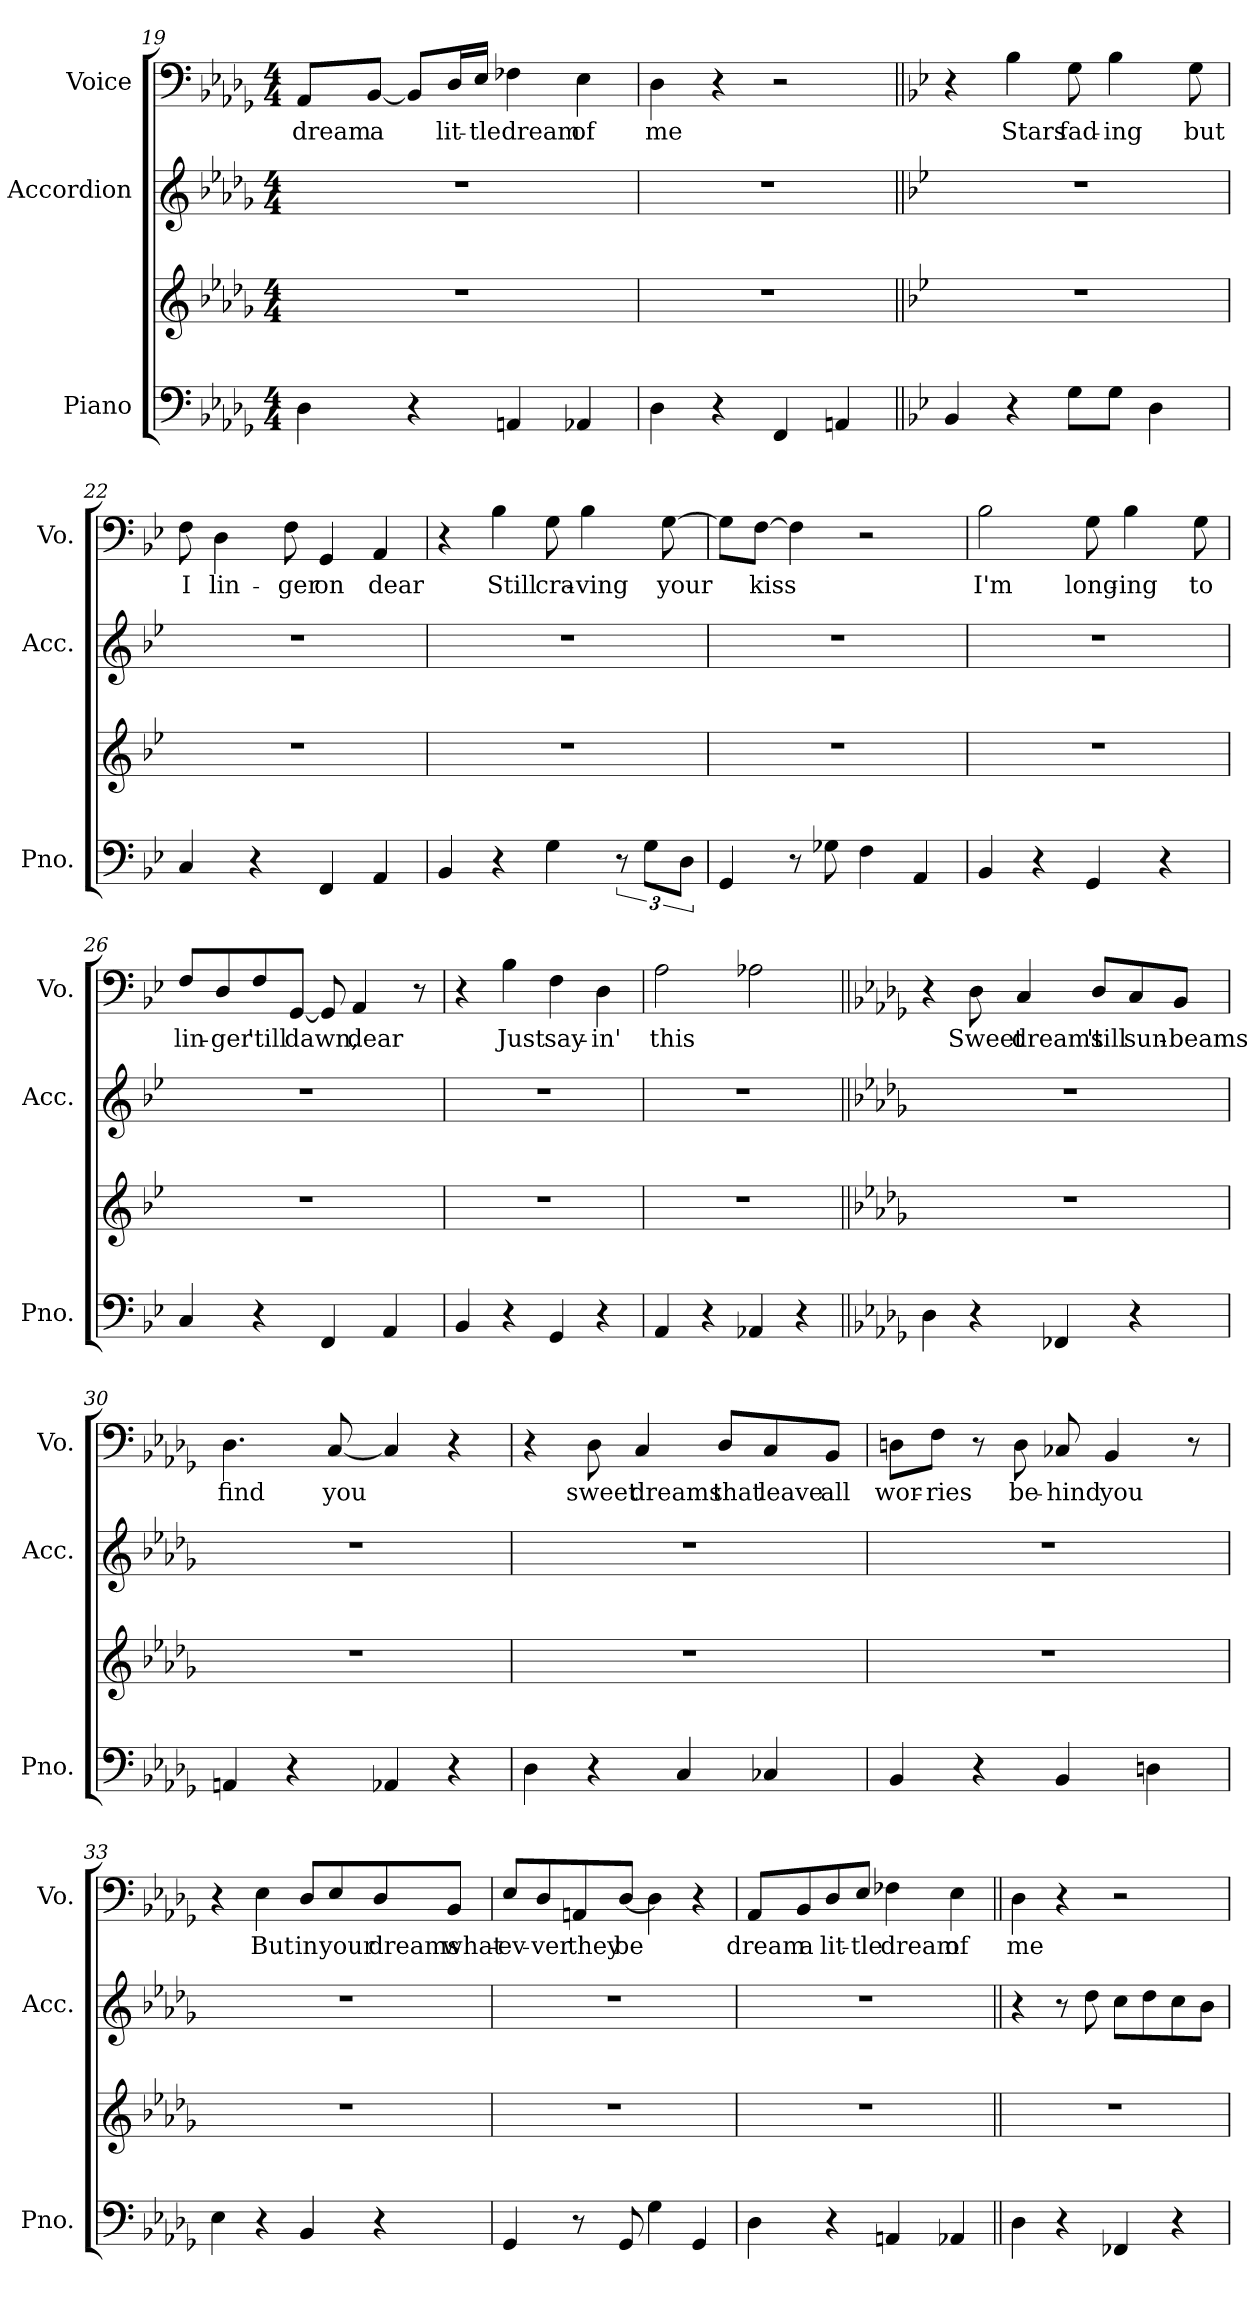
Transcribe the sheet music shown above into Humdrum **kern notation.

**kern	**kern	**kern	**kern	**text
*part3	*part3	*part2	*part1	*part1
*staff4	*staff3	*staff2	*staff1	*staff1
*I"Piano	*	*I"Accordion	*I"Voice	*
*I'Pno.	*	*I'Acc.	*I'Vo.	*
*clefF4	*clefG2	*clefG2	*clefF4	*
*k[b-e-a-d-g-]	*k[b-e-a-d-g-]	*k[b-e-a-d-g-]	*k[b-e-a-d-g-]	*
*M4/4	*M4/4	*M4/4	*M4/4	*
=19	=19	=19	=19	=19
!	!	!	!	!LO:LY:b
4D-\	1r	1r	8AA-/L	dream
!	!	!	!	!LO:LY:b
.	.	.	[8BB-/J	a
4r	.	.	8BB-/L]	.
!	!	!	!	!LO:LY:b
.	.	.	16D-/L	lit-
!	!	!	!	!LO:LY:b
.	.	.	16E-/JJ	-tle
!	!	!	!	!LO:LY:b
4AAn/	.	.	4F-X\	dream
!	!	!	!	!LO:LY:b
4AA-X/	.	.	4E-\	of
=20	=20	=20	=20	=20
!	!	!	!	!LO:LY:b
4D-\	1r	1r	4D-\	me
4r	.	.	4r	.
4FF/	.	.	2r	.
4AAn/	.	.	.	.
=21||	=21||	=21||	=21||	=21||
*k[b-e-]	*k[b-e-]	*k[b-e-]	*k[b-e-]	*
4BB-/	1r	1r	4r	.
!	!	!	!	!LO:LY:b
4r	.	.	4B-\	Stars
!	!	!	!	!LO:LY:b
8G\L	.	.	8G\	fad-
!	!	!	!	!LO:LY:b
8G\J	.	.	4B-\	-ing
4D\	.	.	.	.
!	!	!	!	!LO:LY:b
.	.	.	8G\	but
!!LO:LB:g=z
=22	=22	=22	=22	=22
!	!	!	!	!LO:LY:b
4C/	1r	1r	8F\	I
!	!	!	!	!LO:LY:b
.	.	.	4D\	lin-
4r	.	.	.	.
!	!	!	!	!LO:LY:b
.	.	.	8F\	-ger
!	!	!	!	!LO:LY:b
4FF/	.	.	4GG/	on
!	!	!	!	!LO:LY:b
4AA/	.	.	4AA/	dear
=23	=23	=23	=23	=23
4BB-/	1r	1r	4r	.
!	!	!	!	!LO:LY:b
4r	.	.	4B-\	Still
!	!	!	!	!LO:LY:b
4G\	.	.	8G\	cra-
!	!	!	!	!LO:LY:b
.	.	.	4B-\	-ving
12r	.	.	.	.
12G\L	.	.	.	.
!	!	!	!	!LO:LY:b
.	.	.	[8G\	your
12D\J	.	.	.	.
=24	=24	=24	=24	=24
4GG/	1r	1r	8G\L]	.
!	!	!	!	!LO:LY:b
.	.	.	[8F\J	kiss
8r	.	.	4F\]	.
8G-X\	.	.	.	.
4F\	.	.	2r	.
4AA/	.	.	.	.
=25	=25	=25	=25	=25
!	!	!	!	!LO:LY:b
4BB-/	1r	1r	2B-\	I'm
4r	.	.	.	.
!	!	!	!	!LO:LY:b
4GG/	.	.	8G\	long-
!	!	!	!	!LO:LY:b
.	.	.	4B-\	-ing
4r	.	.	.	.
!	!	!	!	!LO:LY:b
.	.	.	8G\	to
=26	=26	=26	=26	=26
!	!	!	!	!LO:LY:b
4C/	1r	1r	8F/L	lin-
!	!	!	!	!LO:LY:b
.	.	.	8D/	-ger
!	!	!	!	!LO:LY:b
4r	.	.	8F/	'till
!	!	!	!	!LO:LY:b
.	.	.	[8GG/J	dawn,
4FF/	.	.	8GG/]	.
!	!	!	!	!LO:LY:b
.	.	.	4AA/	dear
4AA/	.	.	.	.
.	.	.	8r	.
!!LO:PB:g=z
=27	=27	=27	=27	=27
4BB-/	1r	1r	4r	.
!	!	!	!	!LO:LY:b
4r	.	.	4B-\	Just
!	!	!	!	!LO:LY:b
4GG/	.	.	4F\	say-
!	!	!	!	!LO:LY:b
4r	.	.	4D\	-in'
=28	=28	=28	=28	=28
!	!	!	!	!LO:LY:b
4AA/	1r	1r	2A\	this
4r	.	.	.	.
4AA-X/	.	.	2A-X\	.
4r	.	.	.	.
=29||	=29||	=29||	=29||	=29||
*k[b-e-a-d-g-]	*k[b-e-a-d-g-]	*k[b-e-a-d-g-]	*k[b-e-a-d-g-]	*
4D-\	1r	1r	4r	.
!	!	!	!	!LO:LY:b
4r	.	.	8D-\	Sweet
!	!	!	!	!LO:LY:b
.	.	.	4C/	dreams
4FF-X/	.	.	.	.
!	!	!	!	!LO:LY:b
.	.	.	8D-/L	'till
!	!	!	!	!LO:LY:b
4r	.	.	8C/	sun-
!	!	!	!	!LO:LY:b
.	.	.	8BB-/J	-beams
=30	=30	=30	=30	=30
!	!	!	!	!LO:LY:b
4AAn/	1r	1r	4.D-\	find
4r	.	.	.	.
!	!	!	!	!LO:LY:b
.	.	.	[8C/	you
4AA-X/	.	.	4C/]	.
4r	.	.	4r	.
!!LO:LB:g=z
=31	=31	=31	=31	=31
4D-\	1r	1r	4r	.
!	!	!	!	!LO:LY:b
4r	.	.	8D-\	sweet
!	!	!	!	!LO:LY:b
.	.	.	4C/	dreams
4C/	.	.	.	.
!	!	!	!	!LO:LY:b
.	.	.	8D-/L	that
!	!	!	!	!LO:LY:b
4C-X/	.	.	8C/	leave
!	!	!	!	!LO:LY:b
.	.	.	8BB-/J	all
=32	=32	=32	=32	=32
!	!	!	!	!LO:LY:b
4BB-/	1r	1r	8Dn\L	wor-
!	!	!	!	!LO:LY:b
.	.	.	8F\J	-ries
4r	.	.	8r	.
!	!	!	!	!LO:LY:b
.	.	.	8D\	be-
!	!	!	!	!LO:LY:b
4BB-/	.	.	8C-X/	-hind
!	!	!	!	!LO:LY:b
.	.	.	4BB-/	you
4Dn\	.	.	.	.
.	.	.	8r	.
=33	=33	=33	=33	=33
4E-\	1r	1r	4r	.
!	!	!	!	!LO:LY:b
4r	.	.	4E-\	But
!	!	!	!	!LO:LY:b
4BB-/	.	.	8D-/L	in
!	!	!	!	!LO:LY:b
.	.	.	8E-/	your
!	!	!	!	!LO:LY:b
4r	.	.	8D-/	dreams
!	!	!	!	!LO:LY:b
.	.	.	8BB-/J	what-
!!LO:LB:g=z
=34	=34	=34	=34	=34
!	!	!	!	!LO:LY:b
4GG-/	1r	1r	8E-/L	-ev-
!	!	!	!	!LO:LY:b
.	.	.	8D-/	-ver
!	!	!	!	!LO:LY:b
8r	.	.	8AAn/	they
!	!	!	!	!LO:LY:b
8GG-/	.	.	[8D-/J	be
4G-\	.	.	4D-\]	.
4GG-/	.	.	4r	.
=35	=35	=35	=35	=35
!	!	!	!	!LO:LY:b
4D-\	1r	1r	8AA-/L	dream
!	!	!	!	!LO:LY:b
.	.	.	8BB-/	a
!	!	!	!	!LO:LY:b
4r	.	.	8D-/	lit-
!	!	!	!	!LO:LY:b
.	.	.	8E-/J	-tle
!	!	!	!	!LO:LY:b
4AAn/	.	.	4F-X\	dream
!	!	!	!	!LO:LY:b
4AA-X/	.	.	4E-\	of
=36||	=36||	=36||	=36||	=36||
!	!	!	!	!LO:LY:b
4D-\	1r	4r	4D-\	me
4r	.	8r	4r	.
.	.	8dd-\	.	.
4FF-X/	.	8cc\L	2r	.
.	.	8dd-\	.	.
4r	.	8cc\	.	.
.	.	8b-\J	.	.
=	=	=	=	=
*-	*-	*-	*-	*-
